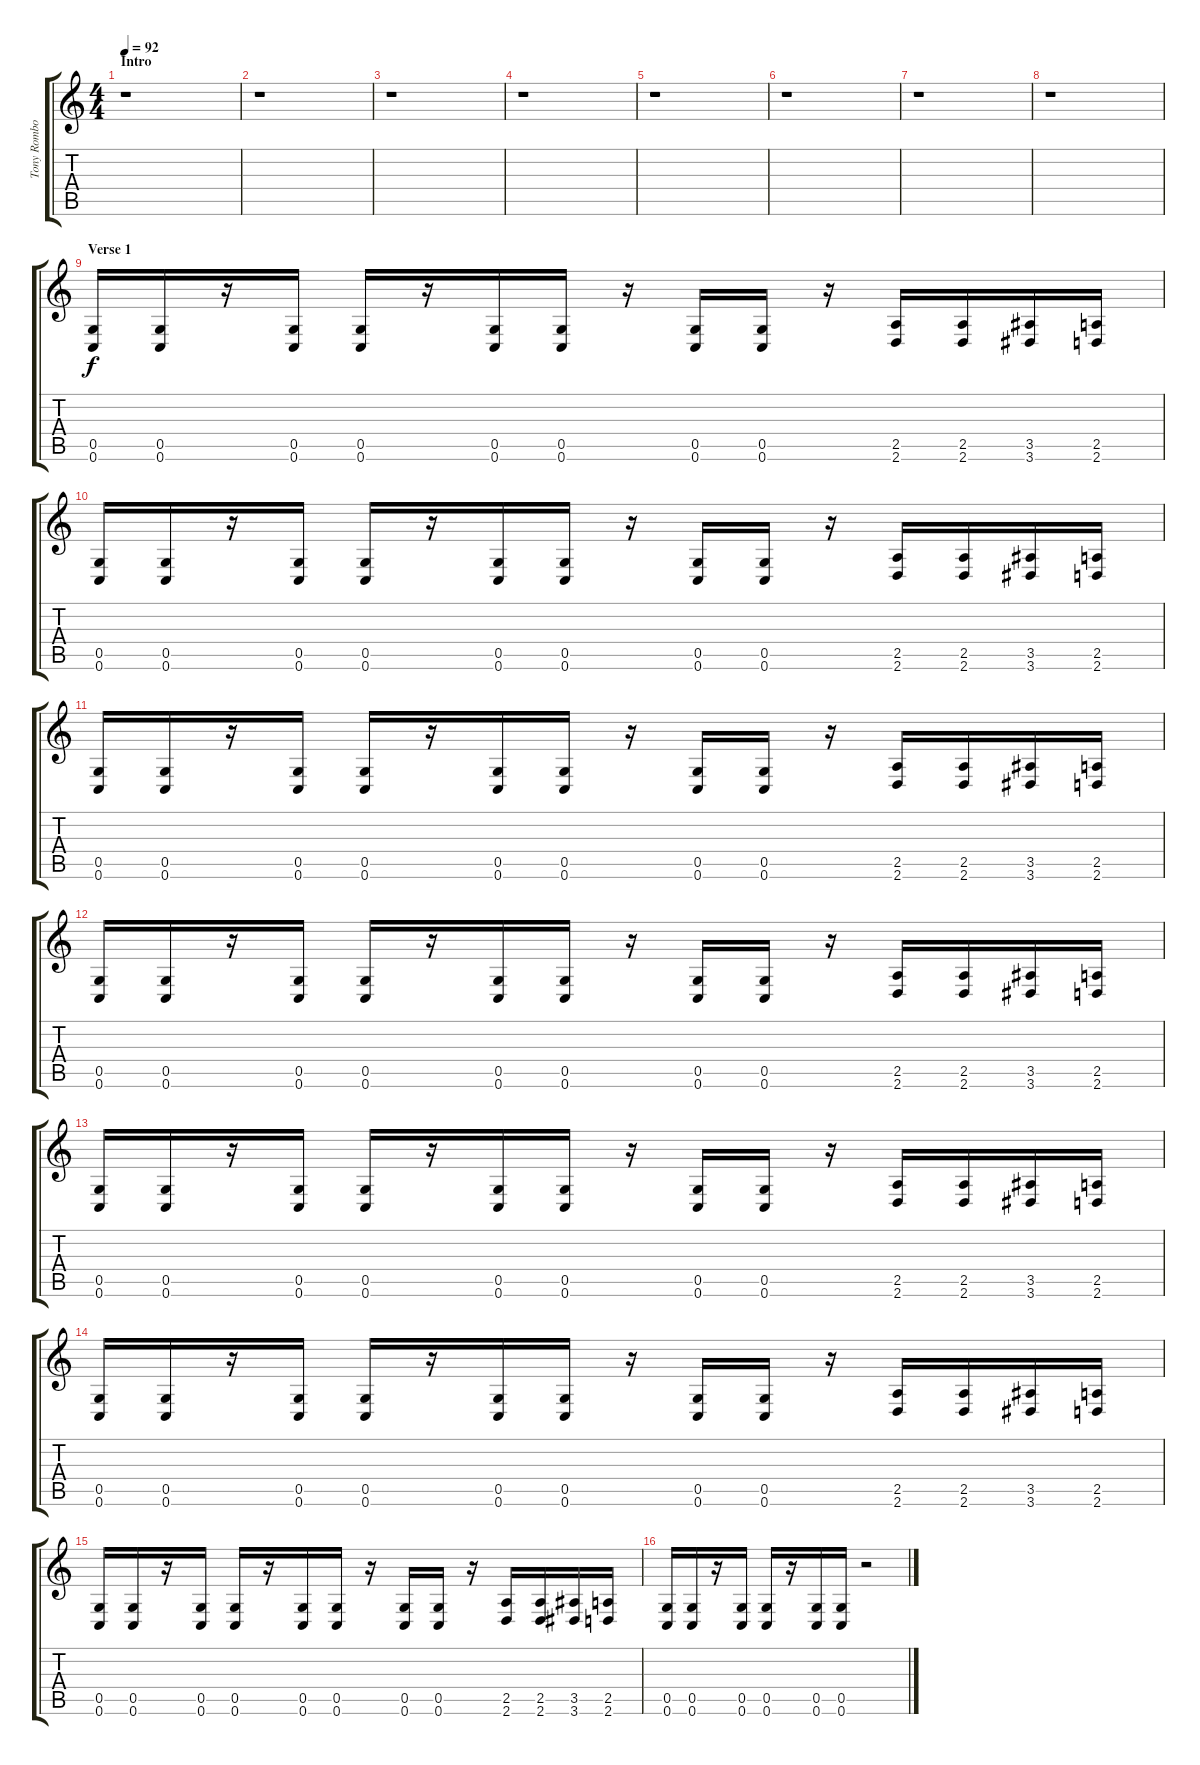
\track ("Tony Rombola - Fill In" "Tony Rombo") {instrument distortionguitar}
\staff {score tabs}
\tuning (D4 A3 F3 C3 G2 C2) {hide}
\ts (4 4)
\section ("" "Intro")
\tempo 92
\clef g2
\ks c
r.1{dy f instrument distortionguitar} |
r.1 |
r.1 |
r.1 |
r.1 |
r.1 |
r.1 |
r.1 |
\section ("" "Verse 1")
(0.5 0.6).16 (0.5 0.6).16 r.16 (0.5 0.6).16 (0.5 0.6).16 r.16 (0.5 0.6).16 (0.5 0.6).16 r.16 (0.5 0.6).16 (0.5 0.6).16 r.16 (2.5 2.6).16 (2.5 2.6).16 (3.5 3.6).16 (2.5 2.6).16 |
(0.5 0.6).16 (0.5 0.6).16 r.16 (0.5 0.6).16 (0.5 0.6).16 r.16 (0.5 0.6).16 (0.5 0.6).16 r.16 (0.5 0.6).16 (0.5 0.6).16 r.16 (2.5 2.6).16 (2.5 2.6).16 (3.5 3.6).16 (2.5 2.6).16 |
(0.5 0.6).16 (0.5 0.6).16 r.16 (0.5 0.6).16 (0.5 0.6).16 r.16 (0.5 0.6).16 (0.5 0.6).16 r.16 (0.5 0.6).16 (0.5 0.6).16 r.16 (2.5 2.6).16 (2.5 2.6).16 (3.5 3.6).16 (2.5 2.6).16 |
(0.5 0.6).16 (0.5 0.6).16 r.16 (0.5 0.6).16 (0.5 0.6).16 r.16 (0.5 0.6).16 (0.5 0.6).16 r.16 (0.5 0.6).16 (0.5 0.6).16 r.16 (2.5 2.6).16 (2.5 2.6).16 (3.5 3.6).16 (2.5 2.6).16 |
(0.5 0.6).16 (0.5 0.6).16 r.16 (0.5 0.6).16 (0.5 0.6).16 r.16 (0.5 0.6).16 (0.5 0.6).16 r.16 (0.5 0.6).16 (0.5 0.6).16 r.16 (2.5 2.6).16 (2.5 2.6).16 (3.5 3.6).16 (2.5 2.6).16 |
(0.5 0.6).16 (0.5 0.6).16 r.16 (0.5 0.6).16 (0.5 0.6).16 r.16 (0.5 0.6).16 (0.5 0.6).16 r.16 (0.5 0.6).16 (0.5 0.6).16 r.16 (2.5 2.6).16 (2.5 2.6).16 (3.5 3.6).16 (2.5 2.6).16 |
(0.5 0.6).16 (0.5 0.6).16 r.16 (0.5 0.6).16 (0.5 0.6).16 r.16 (0.5 0.6).16 (0.5 0.6).16 r.16 (0.5 0.6).16 (0.5 0.6).16 r.16 (2.5 2.6).16 (2.5 2.6).16 (3.5 3.6).16 (2.5 2.6).16 |
(0.5 0.6).16 (0.5 0.6).16 r.16 (0.5 0.6).16 (0.5 0.6).16 r.16 (0.5 0.6).16 (0.5 0.6).16 r.2
